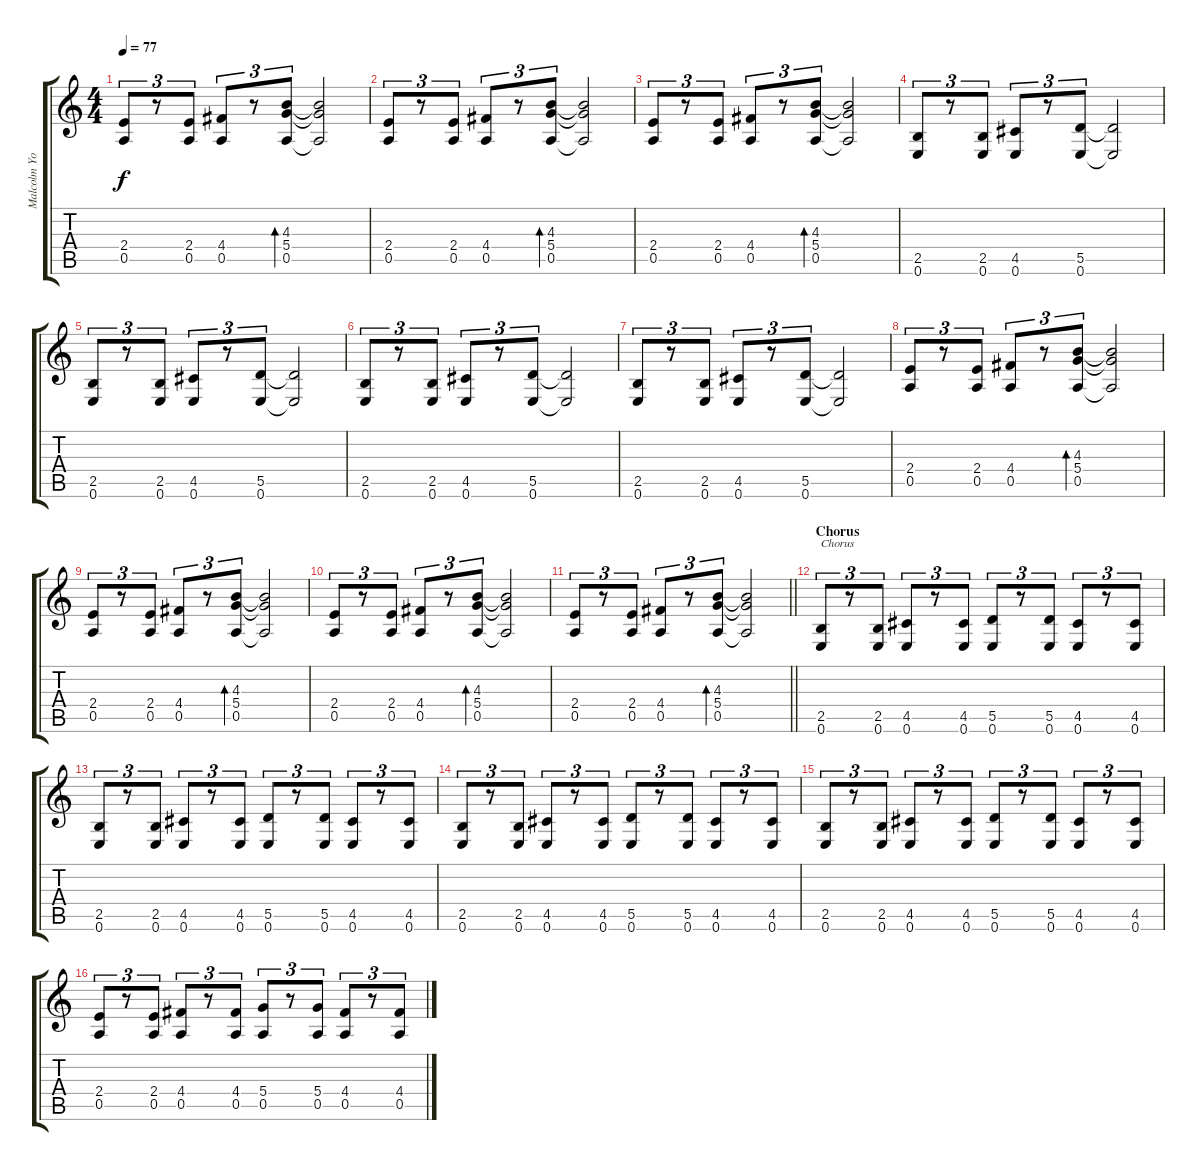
\track ("Malcolm Young" "Malcolm Yo") {instrument overdrivenguitar}
\staff {score tabs}
\tuning (E4 B3 G3 D3 A2 E2) {hide}
\ts (4 4)
\tempo 77
\clef g2
\ks c
(2.4 0.5).8{tu (3 2) dy f} r.8{tu (3 2)} (2.4 0.5).8{tu (3 2)} (4.4 0.5).8{tu (3 2)} r.8{tu (3 2)} (4.3 5.4 0.5).8{tu (3 2) bd 120} (4.3{t} 5.4{t} 0.5{t}).2 |
(2.4 0.5).8{tu (3 2)} r.8{tu (3 2)} (2.4 0.5).8{tu (3 2)} (4.4 0.5).8{tu (3 2)} r.8{tu (3 2)} (4.3 5.4 0.5).8{tu (3 2) bd 120} (4.3{t} 5.4{t} 0.5{t}).2 |
(2.4 0.5).8{tu (3 2)} r.8{tu (3 2)} (2.4 0.5).8{tu (3 2)} (4.4 0.5).8{tu (3 2)} r.8{tu (3 2)} (4.3 5.4 0.5).8{tu (3 2) bd 120} (4.3{t} 5.4{t} 0.5{t}).2 |
(2.5 0.6).8{tu (3 2) volume 10 instrument electricguitarclean} r.8{tu (3 2)} (2.5 0.6).8{tu (3 2)} (4.5 0.6).8{tu (3 2)} r.8{tu (3 2)} (5.5 0.6).8{tu (3 2)} (5.5{t} 0.6{t}).2 |
(2.5 0.6).8{tu (3 2)} r.8{tu (3 2)} (2.5 0.6).8{tu (3 2)} (4.5 0.6).8{tu (3 2)} r.8{tu (3 2)} (5.5 0.6).8{tu (3 2)} (5.5{t} 0.6{t}).2 |
(2.5 0.6).8{tu (3 2)} r.8{tu (3 2)} (2.5 0.6).8{tu (3 2)} (4.5 0.6).8{tu (3 2)} r.8{tu (3 2)} (5.5 0.6).8{tu (3 2)} (5.5{t} 0.6{t}).2 |
(2.5 0.6).8{tu (3 2)} r.8{tu (3 2)} (2.5 0.6).8{tu (3 2)} (4.5 0.6).8{tu (3 2)} r.8{tu (3 2)} (5.5 0.6).8{tu (3 2)} (5.5{t} 0.6{t}).2 |
(2.4 0.5).8{tu (3 2)} r.8{tu (3 2)} (2.4 0.5).8{tu (3 2)} (4.4 0.5).8{tu (3 2)} r.8{tu (3 2)} (4.3 5.4 0.5).8{tu (3 2) bd 120} (4.3{t} 5.4{t} 0.5{t}).2 |
(2.4 0.5).8{tu (3 2)} r.8{tu (3 2)} (2.4 0.5).8{tu (3 2)} (4.4 0.5).8{tu (3 2)} r.8{tu (3 2)} (4.3 5.4 0.5).8{tu (3 2) bd 120} (4.3{t} 5.4{t} 0.5{t}).2 |
(2.4 0.5).8{tu (3 2) volume 15} r.8{tu (3 2)} (2.4 0.5).8{tu (3 2)} (4.4 0.5).8{tu (3 2)} r.8{tu (3 2)} (4.3 5.4 0.5).8{tu (3 2) bd 120} (4.3{t} 5.4{t} 0.5{t}).2 |
\barLineRight lightlight
(2.4 0.5).8{tu (3 2)} r.8{tu (3 2)} (2.4 0.5).8{tu (3 2)} (4.4 0.5).8{tu (3 2)} r.8{tu (3 2)} (4.3 5.4 0.5).8{tu (3 2) bd 120} (4.3{t} 5.4{t} 0.5{t}).2 |
\section ("" "Chorus")
(2.5 0.6).8{tu (3 2) txt "Chorus" volume 13 instrument overdrivenguitar} r.8{tu (3 2)} (2.5 0.6).8{tu (3 2)} (4.5 0.6).8{tu (3 2)} r.8{tu (3 2)} (4.5 0.6).8{tu (3 2)} (5.5 0.6).8{tu (3 2)} r.8{tu (3 2)} (5.5 0.6).8{tu (3 2)} (4.5 0.6).8{tu (3 2)} r.8{tu (3 2)} (4.5 0.6).8{tu (3 2)} |
(2.5 0.6).8{tu (3 2)} r.8{tu (3 2)} (2.5 0.6).8{tu (3 2)} (4.5 0.6).8{tu (3 2)} r.8{tu (3 2)} (4.5 0.6).8{tu (3 2)} (5.5 0.6).8{tu (3 2)} r.8{tu (3 2)} (5.5 0.6).8{tu (3 2)} (4.5 0.6).8{tu (3 2)} r.8{tu (3 2)} (4.5 0.6).8{tu (3 2)} |
(2.5 0.6).8{tu (3 2)} r.8{tu (3 2)} (2.5 0.6).8{tu (3 2)} (4.5 0.6).8{tu (3 2)} r.8{tu (3 2)} (4.5 0.6).8{tu (3 2)} (5.5 0.6).8{tu (3 2)} r.8{tu (3 2)} (5.5 0.6).8{tu (3 2)} (4.5 0.6).8{tu (3 2)} r.8{tu (3 2)} (4.5 0.6).8{tu (3 2)} |
(2.5 0.6).8{tu (3 2)} r.8{tu (3 2)} (2.5 0.6).8{tu (3 2)} (4.5 0.6).8{tu (3 2)} r.8{tu (3 2)} (4.5 0.6).8{tu (3 2)} (5.5 0.6).8{tu (3 2)} r.8{tu (3 2)} (5.5 0.6).8{tu (3 2)} (4.5 0.6).8{tu (3 2)} r.8{tu (3 2)} (4.5 0.6).8{tu (3 2)} |
(2.4 0.5).8{tu (3 2)} r.8{tu (3 2)} (2.4 0.5).8{tu (3 2)} (4.4 0.5).8{tu (3 2)} r.8{tu (3 2)} (4.4 0.5).8{tu (3 2)} (5.4 0.5).8{tu (3 2)} r.8{tu (3 2)} (5.4 0.5).8{tu (3 2)} (4.4 0.5).8{tu (3 2)} r.8{tu (3 2)} (4.4 0.5).8{tu (3 2)}
